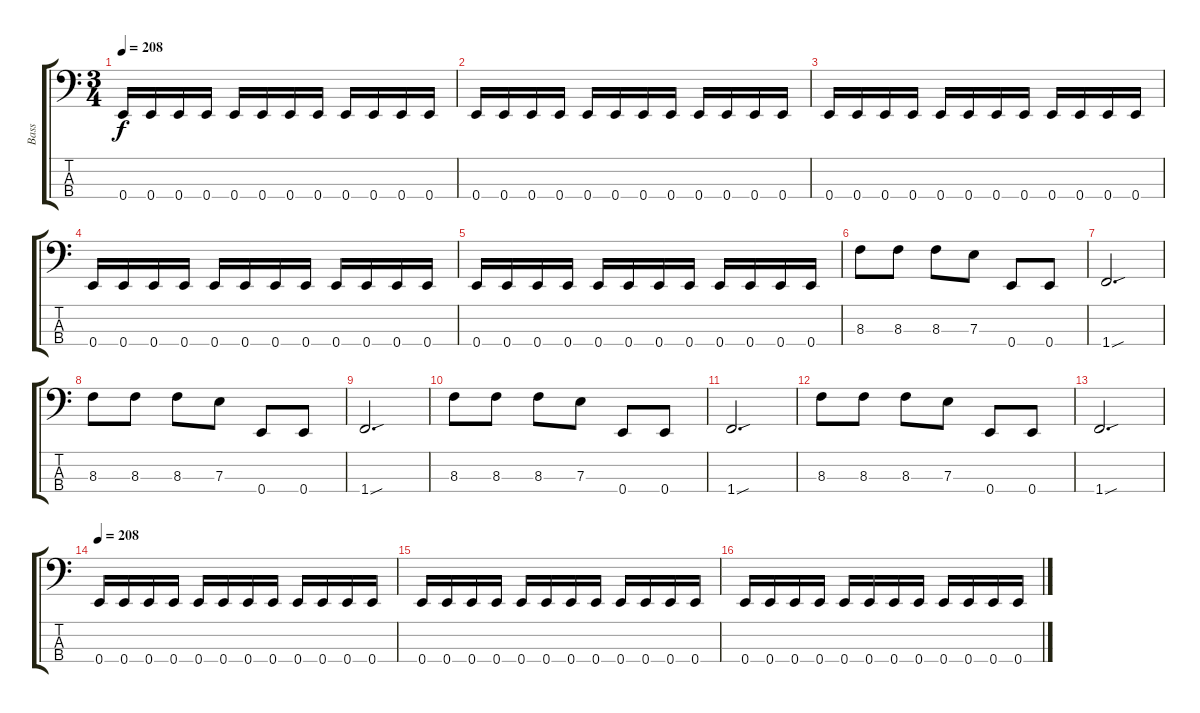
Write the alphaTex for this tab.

\track ("Bass" "Bass") {instrument electricbassfinger}
\staff {score tabs}
\tuning (G2 D2 A1 E1) {hide}
\ts (3 4)
\tempo 208
\clef f4
\ks c
0.4.16{dy f} 0.4.16 0.4.16 0.4.16 0.4.16 0.4.16 0.4.16 0.4.16 0.4.16 0.4.16 0.4.16 0.4.16 |
0.4.16 0.4.16 0.4.16 0.4.16 0.4.16 0.4.16 0.4.16 0.4.16 0.4.16 0.4.16 0.4.16 0.4.16 |
0.4.16 0.4.16 0.4.16 0.4.16 0.4.16 0.4.16 0.4.16 0.4.16 0.4.16 0.4.16 0.4.16 0.4.16 |
0.4.16 0.4.16 0.4.16 0.4.16 0.4.16 0.4.16 0.4.16 0.4.16 0.4.16 0.4.16 0.4.16 0.4.16 |
0.4.16 0.4.16 0.4.16 0.4.16 0.4.16 0.4.16 0.4.16 0.4.16 0.4.16 0.4.16 0.4.16 0.4.16 |
8.3.8 8.3.8 8.3.8 7.3.8 0.4.8 0.4.8 |
1.4{sou}.2{d} |
8.3.8 8.3.8 8.3.8 7.3.8 0.4.8 0.4.8 |
1.4{sou}.2{d} |
8.3.8 8.3.8 8.3.8 7.3.8 0.4.8 0.4.8 |
1.4{sou}.2{d} |
8.3.8 8.3.8 8.3.8 7.3.8 0.4.8 0.4.8 |
1.4{sou}.2{d} |
\tempo 208
0.4.16 0.4.16 0.4.16 0.4.16 0.4.16 0.4.16 0.4.16 0.4.16 0.4.16 0.4.16 0.4.16 0.4.16 |
0.4.16 0.4.16 0.4.16 0.4.16 0.4.16 0.4.16 0.4.16 0.4.16 0.4.16 0.4.16 0.4.16 0.4.16 |
0.4.16 0.4.16 0.4.16 0.4.16 0.4.16 0.4.16 0.4.16 0.4.16 0.4.16 0.4.16 0.4.16 0.4.16
